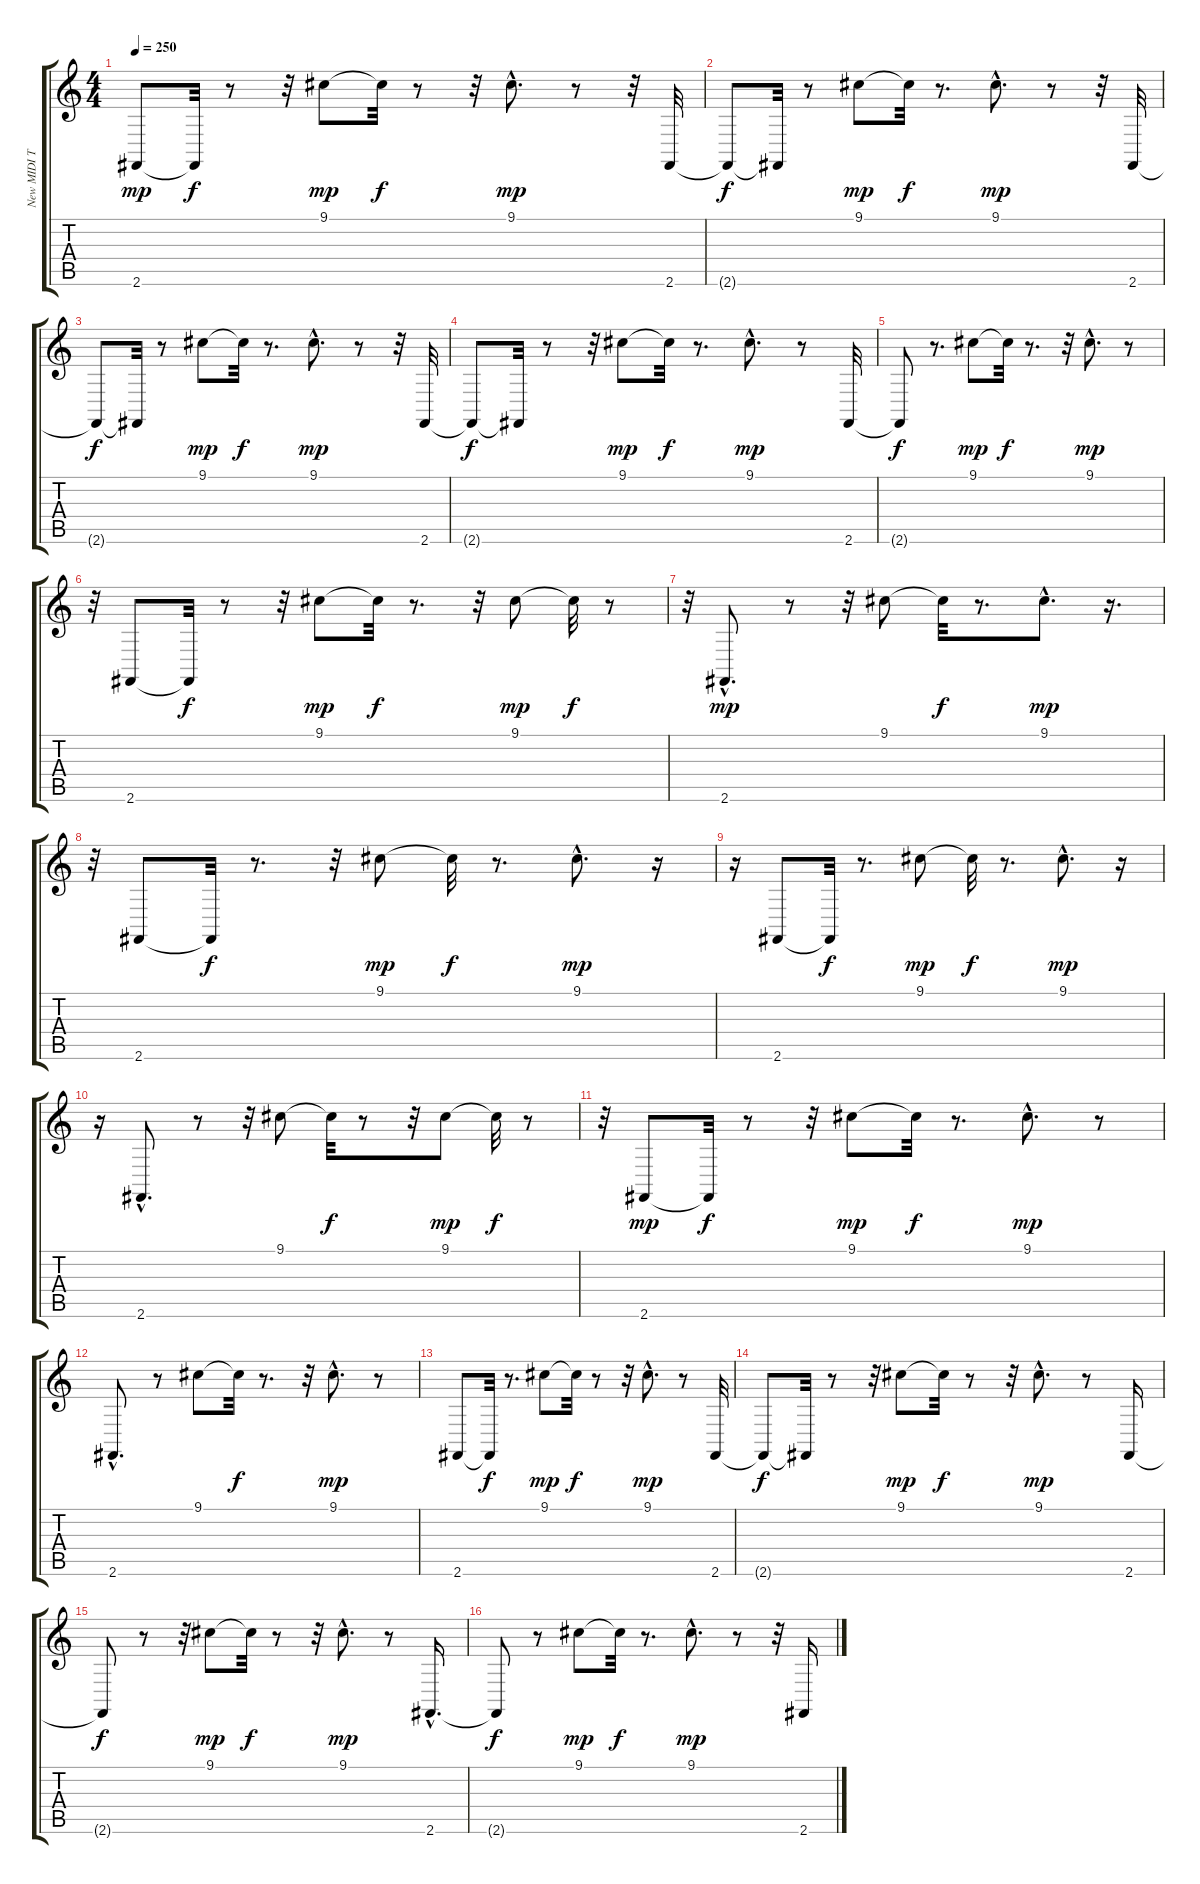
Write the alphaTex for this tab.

\track ("New MIDI Track" "New MIDI T") {instrument xylophone}
\staff {score tabs}
\tuning (E4 B3 G3 D3 A2 E2) {hide}
\ts (4 4)
\tempo 250
\clef g2
\ks c
2.6.8{dy mp} 2.6{t}.32{dy f} r.8 r.32 9.1.8{dy mp} 9.1{t}.32{dy f} r.8 r.32 9.1{hac}.8{d dy mp} r.8 r.32 2.6.32 |
2.6{t}.8{dy f} 2.6{t}.32 r.8 9.1.8{dy mp} 9.1{t}.32{dy f} r.8{d} 9.1{hac}.8{d dy mp} r.8 r.32 2.6.32 |
2.6{t}.8{dy f} 2.6{t}.32 r.8 9.1.8{dy mp} 9.1{t}.32{dy f} r.8{d} 9.1{hac}.8{d dy mp} r.8 r.32 2.6.32 |
2.6{t}.8{dy f} 2.6{t}.32 r.8 r.32 9.1.8{dy mp} 9.1{t}.32{dy f} r.8{d} 9.1{hac}.8{d dy mp} r.8 2.6.32 |
2.6{t}.8{dy f} r.8{d} 9.1.8{dy mp} 9.1{t}.32{dy f} r.8{d} r.32 9.1{hac}.8{d dy mp} r.8 |
r.32 2.6.8 2.6{t}.32{dy f} r.8 r.32 9.1.8{dy mp} 9.1{t}.32{dy f} r.8{d} r.32 9.1.8{dy mp} 9.1{t}.32{dy f} r.8 |
r.32 2.6{hac}.8{d dy mp} r.8 r.32 9.1.8 9.1{t}.32{dy f} r.8{d} 9.1{hac}.8{d dy mp} r.16{d} |
r.32 2.6.8 2.6{t}.32{dy f} r.8{d} r.32 9.1.8{dy mp} 9.1{t}.32{dy f} r.8{d} 9.1{hac}.8{d dy mp} r.16 |
r.16 2.6.8 2.6{t}.32{dy f} r.8{d} 9.1.8{dy mp} 9.1{t}.32{dy f} r.8{d} 9.1{hac}.8{d dy mp} r.16 |
r.16 2.6{hac}.8{d} r.8 r.32 9.1.8 9.1{t}.32{dy f} r.8 r.32 9.1.8{dy mp} 9.1{t}.32{dy f} r.8 |
r.32 2.6.8{dy mp} 2.6{t}.32{dy f} r.8 r.32 9.1.8{dy mp} 9.1{t}.32{dy f} r.8{d} 9.1{hac}.8{d dy mp} r.8 |
2.6{hac}.8{d} r.8 9.1.8 9.1{t}.32{dy f} r.8{d} r.32 9.1{hac}.8{d dy mp} r.8 |
2.6.8 2.6{t}.32{dy f} r.8{d} 9.1.8{dy mp} 9.1{t}.32{dy f} r.8 r.32 9.1{hac}.8{d dy mp} r.8 2.6.32 |
2.6{t}.8{dy f} 2.6{t}.32 r.8 r.32 9.1.8{dy mp} 9.1{t}.32{dy f} r.8 r.32 9.1{hac}.8{d dy mp} r.8 2.6.16 |
2.6{t}.8{dy f} r.8 r.32 9.1.8{dy mp} 9.1{t}.32{dy f} r.8 r.32 9.1{hac}.8{d dy mp} r.8 2.6{hac}.16{d} |
2.6{t}.8{dy f} r.8 9.1.8{dy mp} 9.1{t}.32{dy f} r.8{d} 9.1{hac}.8{d dy mp} r.8 r.32 2.6.16
